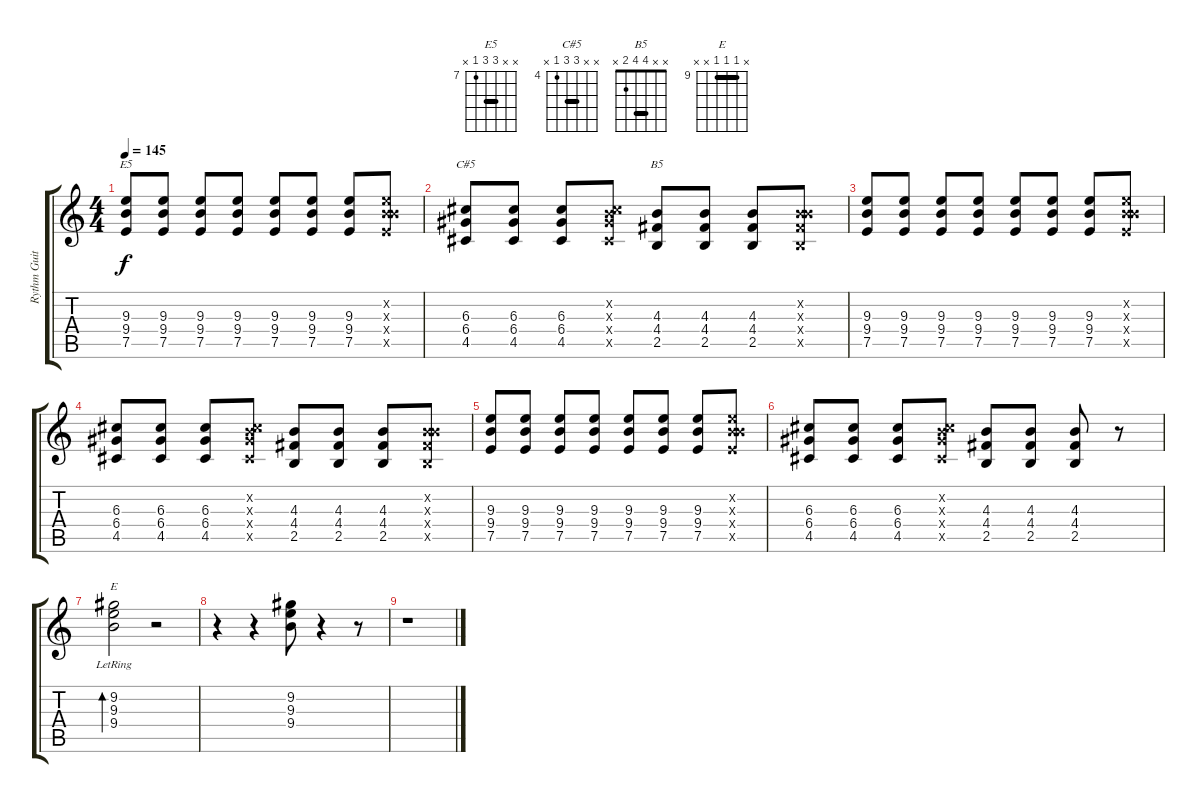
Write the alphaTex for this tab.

\track ("Rythm Guitar (Albert)" "Rythm Guit") {instrument overdrivenguitar}
\staff {score tabs}
\tuning (E4 B3 G3 D3 A2 E2) {hide}
\chord ("E5" x x 9 9 7 x) {firstfret 7 barre 9}
\chord ("C#5" x x 6 6 4 x) {firstfret 4 barre 6}
\chord ("B5" x x 4 4 2 x) {barre 4}
\chord ("E" x 9 9 9 x x) {firstfret 9 barre 9}
\ts (4 4)
\tempo 145
\clef g2
\ks c
(9.3 9.4 7.5).8{ch "E5" dy f} (9.3 9.4 7.5).8 (9.3 9.4 7.5).8 (9.3 9.4 7.5).8 (9.3 9.4 7.5).8 (9.3 9.4 7.5).8 (9.3 9.4 7.5).8 (0.2{x} 9.3{x} 9.4{x} 7.5{x}).8 |
(6.3 6.4 4.5).8{ch "C#5"} (6.3 6.4 4.5).8 (6.3 6.4 4.5).8 (0.2{x} 6.3{x} 6.4{x} 4.5{x}).8 (4.3 4.4 2.5).8{ch "B5"} (4.3 4.4 2.5).8 (4.3 4.4 2.5).8 (0.2{x} 4.3{x} 4.4{x} 2.5{x}).8 |
(9.3 9.4 7.5).8 (9.3 9.4 7.5).8 (9.3 9.4 7.5).8 (9.3 9.4 7.5).8 (9.3 9.4 7.5).8 (9.3 9.4 7.5).8 (9.3 9.4 7.5).8 (0.2{x} 9.3{x} 9.4{x} 7.5{x}).8 |
(6.3 6.4 4.5).8 (6.3 6.4 4.5).8 (6.3 6.4 4.5).8 (0.2{x} 6.3{x} 6.4{x} 4.5{x}).8 (4.3 4.4 2.5).8 (4.3 4.4 2.5).8 (4.3 4.4 2.5).8 (0.2{x} 4.3{x} 4.4{x} 2.5{x}).8 |
(9.3 9.4 7.5).8 (9.3 9.4 7.5).8 (9.3 9.4 7.5).8 (9.3 9.4 7.5).8 (9.3 9.4 7.5).8 (9.3 9.4 7.5).8 (9.3 9.4 7.5).8 (0.2{x} 9.3{x} 9.4{x} 7.5{x}).8 |
(6.3 6.4 4.5).8 (6.3 6.4 4.5).8 (6.3 6.4 4.5).8 (0.2{x} 6.3{x} 6.4{x} 4.5{x}).8 (4.3 4.4 2.5).8 (4.3 4.4 2.5).8 (4.3 4.4 2.5).8 r.8 |
(9.2 9.3 9.4{lr}).2{bd 240 ch "E" instrument overdrivenguitar} r.2 |
r.4 r.4 (9.2 9.3 9.4).8 r.4 r.8 |
r.1
